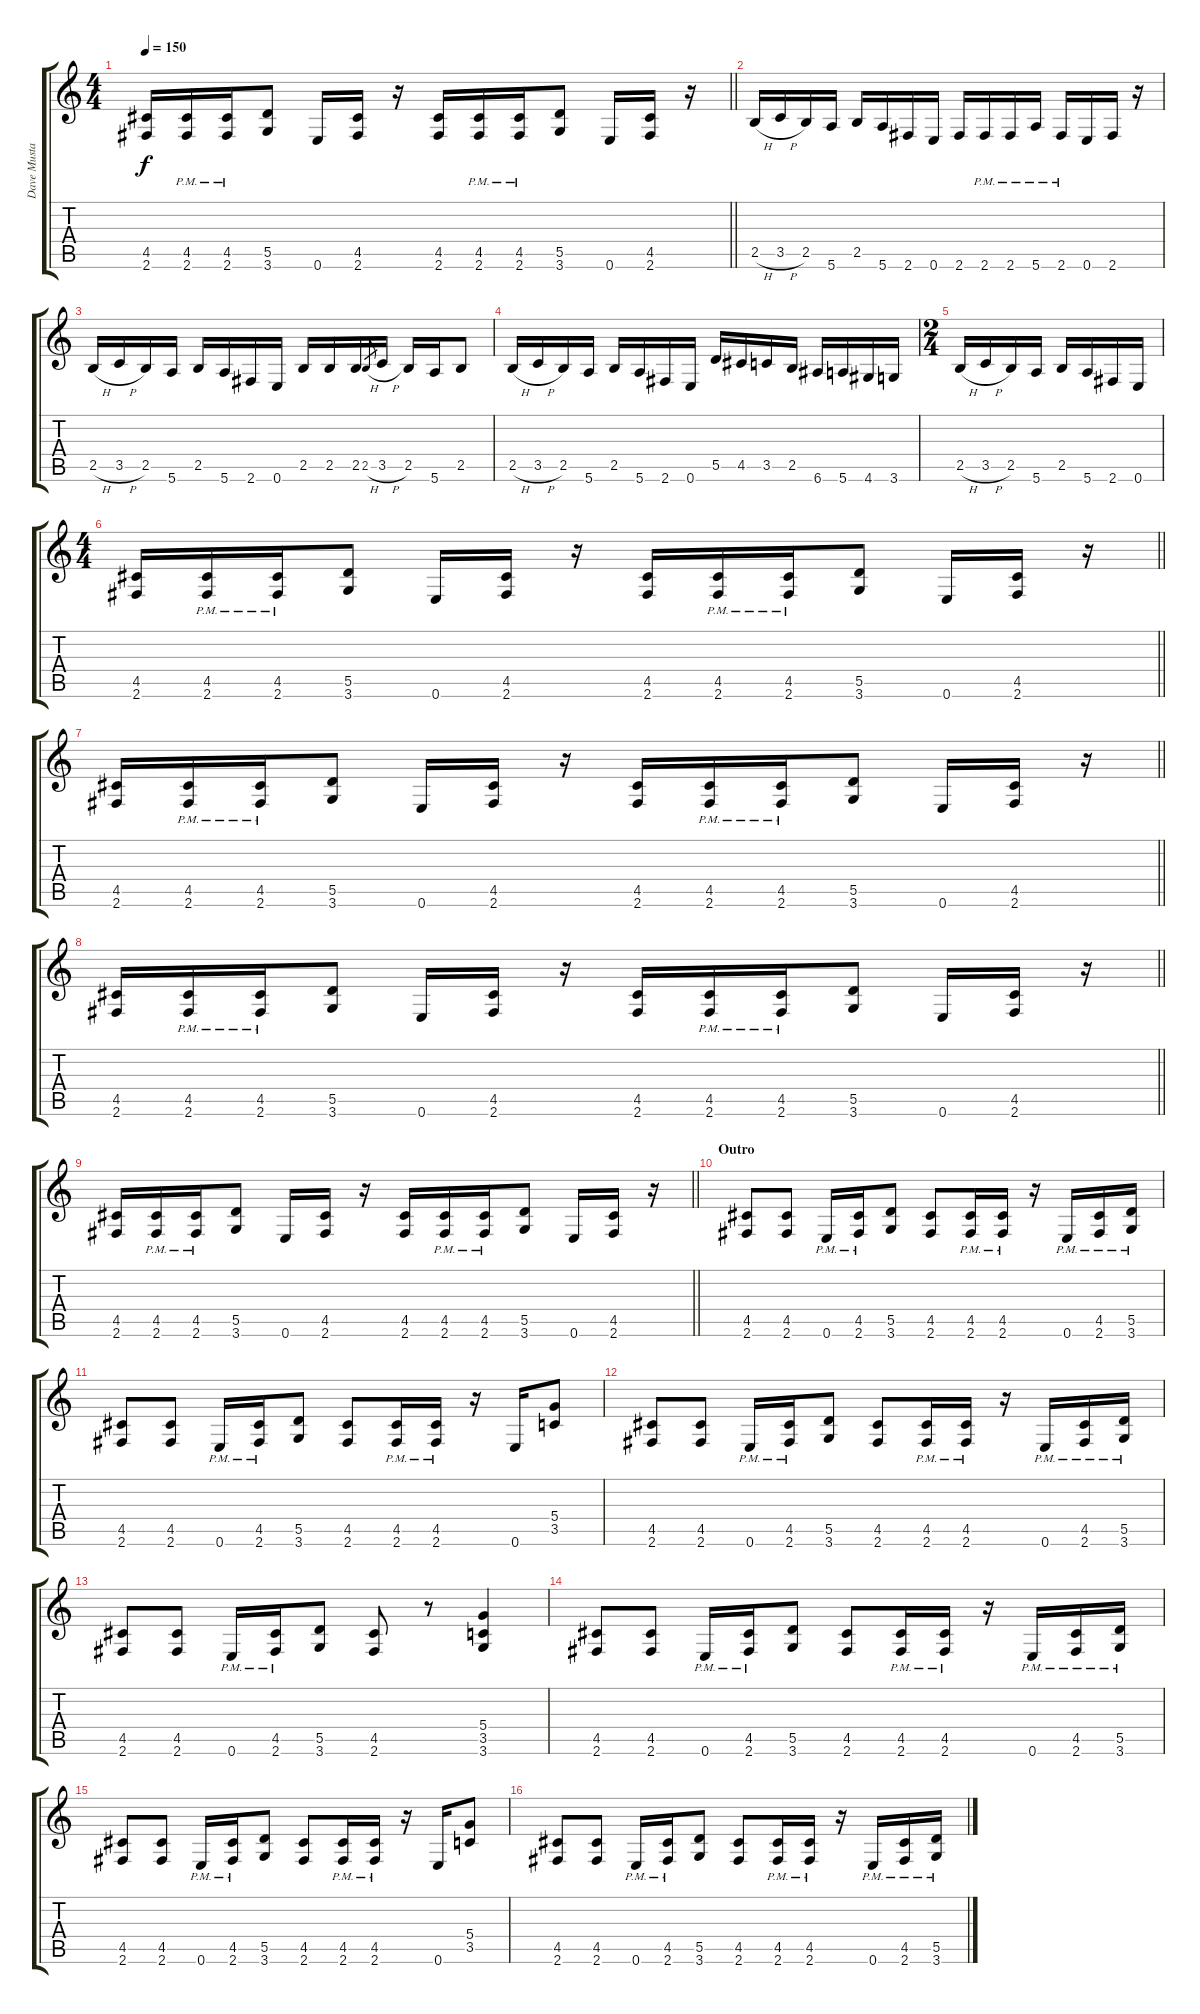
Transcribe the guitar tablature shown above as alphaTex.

\track ("Dave Mustaine" "Dave Musta") {instrument distortionguitar}
\staff {score tabs}
\tuning (E4 B3 G3 D3 A2 E2) {hide}
\ts (4 4)
\tempo 150
\clef g2
\barLineRight lightlight
\ks c
(4.5 2.6).16{dy f} (4.5{pm} 2.6{pm}).16 (4.5{pm} 2.6{pm}).16 (5.5 3.6).8 0.6.16 (4.5 2.6).16 r.16 (4.5 2.6).16 (4.5{pm} 2.6{pm}).16 (4.5{pm} 2.6{pm}).16 (5.5 3.6).8 0.6.16 (4.5 2.6).16 r.16 |
\section ("" "")
2.5{h}.16 3.5{h}.16 2.5.16 5.6.16 2.5.16 5.6.16 2.6.16 0.6.16 2.6.16 2.6{pm}.16 2.6{pm}.16 5.6{pm}.16 2.6{pm}.16 0.6.16 2.6.16 r.16 |
2.5{h}.16 3.5{h}.16 2.5.16 5.6.16 2.5.16 5.6.16 2.6.16 0.6.16 2.5.16 2.5.16 2.5.16 2.5{h}.8{gr} 3.5{h}.16 2.5.16 5.6.16 2.5.8 |
2.5{h}.16 3.5{h}.16 2.5.16 5.6.16 2.5.16 5.6.16 2.6.16 0.6.16 5.5.16 4.5.16 3.5.16 2.5.16 6.6.16 5.6.16 4.6.16 3.6.16 |
\ts (2 4)
2.5{h}.16 3.5{h}.16 2.5.16 5.6.16 2.5.16 5.6.16 2.6.16 0.6.16 |
\ts (4 4)
\barLineRight lightlight
(4.5 2.6).16 (4.5{pm} 2.6{pm}).16 (4.5{pm} 2.6{pm}).16 (5.5 3.6).8 0.6.16 (4.5 2.6).16 r.16 (4.5 2.6).16 (4.5{pm} 2.6{pm}).16 (4.5{pm} 2.6{pm}).16 (5.5 3.6).8 0.6.16 (4.5 2.6).16 r.16 |
\barLineRight lightlight
(4.5 2.6).16 (4.5{pm} 2.6{pm}).16 (4.5{pm} 2.6{pm}).16 (5.5 3.6).8 0.6.16 (4.5 2.6).16 r.16 (4.5 2.6).16 (4.5{pm} 2.6{pm}).16 (4.5{pm} 2.6{pm}).16 (5.5 3.6).8 0.6.16 (4.5 2.6).16 r.16 |
\barLineRight lightlight
(4.5 2.6).16 (4.5{pm} 2.6{pm}).16 (4.5{pm} 2.6{pm}).16 (5.5 3.6).8 0.6.16 (4.5 2.6).16 r.16 (4.5 2.6).16 (4.5{pm} 2.6{pm}).16 (4.5{pm} 2.6{pm}).16 (5.5 3.6).8 0.6.16 (4.5 2.6).16 r.16 |
\barLineRight lightlight
(4.5 2.6).16 (4.5{pm} 2.6{pm}).16 (4.5{pm} 2.6{pm}).16 (5.5 3.6).8 0.6.16 (4.5 2.6).16 r.16 (4.5 2.6).16 (4.5{pm} 2.6{pm}).16 (4.5{pm} 2.6{pm}).16 (5.5 3.6).8 0.6.16 (4.5 2.6).16 r.16 |
\section ("" "Outro")
(4.5 2.6).8 (4.5 2.6).8 0.6{pm}.16 (4.5{pm} 2.6{pm}).16 (5.5 3.6).8 (4.5 2.6).8 (4.5{pm} 2.6{pm}).16 (4.5{pm} 2.6{pm}).16 r.16 0.6{pm}.16 (4.5{pm} 2.6{pm}).16 (5.5{pm} 3.6{pm}).16 |
(4.5 2.6).8 (4.5 2.6).8 0.6{pm}.16 (4.5{pm} 2.6{pm}).16 (5.5 3.6).8 (4.5 2.6).8 (4.5{pm} 2.6{pm}).16 (4.5{pm} 2.6{pm}).16 r.16 0.6.16 (5.4 3.5).8 |
(4.5 2.6).8 (4.5 2.6).8 0.6{pm}.16 (4.5{pm} 2.6{pm}).16 (5.5 3.6).8 (4.5 2.6).8 (4.5{pm} 2.6{pm}).16 (4.5{pm} 2.6{pm}).16 r.16 0.6{pm}.16 (4.5{pm} 2.6{pm}).16 (5.5{pm} 3.6{pm}).16 |
(4.5 2.6).8 (4.5 2.6).8 0.6{pm}.16 (4.5{pm} 2.6{pm}).16 (5.5 3.6).8 (4.5 2.6).8 r.8 (5.4 3.5 3.6).4 |
(4.5 2.6).8 (4.5 2.6).8 0.6{pm}.16 (4.5{pm} 2.6{pm}).16 (5.5 3.6).8 (4.5 2.6).8 (4.5{pm} 2.6{pm}).16 (4.5{pm} 2.6{pm}).16 r.16 0.6{pm}.16 (4.5{pm} 2.6{pm}).16 (5.5{pm} 3.6{pm}).16 |
(4.5 2.6).8 (4.5 2.6).8 0.6{pm}.16 (4.5{pm} 2.6{pm}).16 (5.5 3.6).8 (4.5 2.6).8 (4.5{pm} 2.6{pm}).16 (4.5{pm} 2.6{pm}).16 r.16 0.6.16 (5.4 3.5).8 |
(4.5 2.6).8 (4.5 2.6).8 0.6{pm}.16 (4.5{pm} 2.6{pm}).16 (5.5 3.6).8 (4.5 2.6).8 (4.5{pm} 2.6{pm}).16 (4.5{pm} 2.6{pm}).16 r.16 0.6{pm}.16 (4.5{pm} 2.6{pm}).16 (5.5{pm} 3.6{pm}).16
